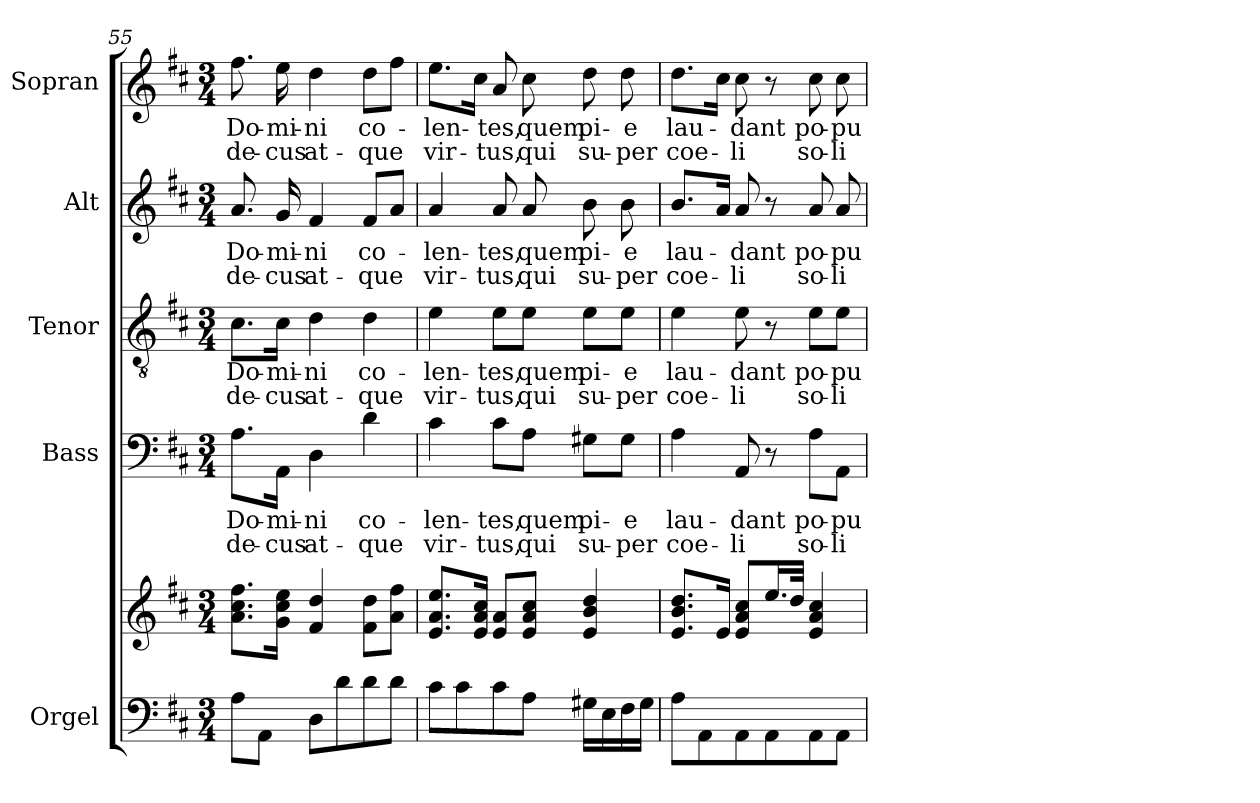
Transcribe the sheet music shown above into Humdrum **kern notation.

**kern	**kern	**kern	**text	**text	**kern	**text	**text	**kern	**text	**text	**kern	**text	**text
*part5	*part5	*part4	*part4	*part4	*part3	*part3	*part3	*part2	*part2	*part2	*part1	*part1	*part1
*staff6	*staff5	*staff4	*staff4	*staff4	*staff3	*staff3	*staff3	*staff2	*staff2	*staff2	*staff1	*staff1	*staff1
*I"Orgel	*	*I"Bass	*	*	*I"Tenor	*	*	*I"Alt	*	*	*I"Sopran	*	*
*I'Org.	*	*I'B.	*	*	*I'T.	*	*	*I'A.	*	*	*I'S.	*	*
*clefF4	*clefG2	*clefF4	*	*	*clefGv2	*	*	*clefG2	*	*	*clefG2	*	*
*k[f#c#]	*k[f#c#]	*k[f#c#]	*	*	*k[f#c#]	*	*	*k[f#c#]	*	*	*k[f#c#]	*	*
*D:	*D:	*D:	*	*	*D:	*	*	*D:	*	*	*D:	*	*
*M3/4	*M3/4	*M3/4	*	*	*M3/4	*	*	*M3/4	*	*	*M3/4	*	*
=55	=55	=55	=55	=55	=55	=55	=55	=55	=55	=55	=55	=55	=55
!	!	!	!LO:LY:b	!LO:LY:b	!	!LO:LY:b	!LO:LY:b	!	!LO:LY:b	!LO:LY:b	!	!LO:LY:b	!LO:LY:b
8A\L	8.a\ 8.cc#\ 8.ff#\L	8.A\L	Do-	de-	8.c#\L	Do-	de-	8.a/	Do-	de-	8.ff#\	Do-	de-
8AA\J	.	.	.	.	.	.	.	.	.	.	.	.	.
!	!	!	!LO:LY:b	!LO:LY:b	!	!LO:LY:b	!LO:LY:b	!	!LO:LY:b	!LO:LY:b	!	!LO:LY:b	!LO:LY:b
.	16g\ 16cc#\ 16ee\Jk	16AA\Jk	-mi-	-cus	16c#\Jk	-mi-	-cus	16g/	-mi-	-cus	16ee\	-mi-	-cus
!	!	!	!LO:LY:b	!LO:LY:b	!	!LO:LY:b	!LO:LY:b	!	!LO:LY:b	!LO:LY:b	!	!LO:LY:b	!LO:LY:b
8D\L	4f#/ 4dd/	4D\	-ni	at-	4d\	-ni	at-	4f#/	-ni	at-	4dd\	-ni	at-
8d\	.	.	.	.	.	.	.	.	.	.	.	.	.
!	!	!	!LO:LY:b	!LO:LY:b	!	!LO:LY:b	!LO:LY:b	!	!LO:LY:b	!LO:LY:b	!	!LO:LY:b	!LO:LY:b
8d\	8f#\ 8dd\L	4d\	co-	-que	4d\	co-	-que	8f#/L	co-	-que	8dd\L	co-	-que
8d\J	8a\ 8ff#\J	.	.	.	.	.	.	8a/J	.	.	8ff#\J	.	.
=56	=56	=56	=56	=56	=56	=56	=56	=56	=56	=56	=56	=56	=56
!	!	!	!LO:LY:b	!LO:LY:b	!	!LO:LY:b	!LO:LY:b	!	!LO:LY:b	!LO:LY:b	!	!LO:LY:b	!LO:LY:b
8c#\L	8.e/ 8.a/ 8.ee/L	4c#\	-len-	vir-	4e\	-len-	vir-	4a/	-len-	vir-	8.ee\L	-len-	vir-
8c#\	.	.	.	.	.	.	.	.	.	.	.	.	.
.	16e/ 16a/ 16cc#/Jk	.	.	.	.	.	.	.	.	.	16cc#\Jk	.	.
!	!	!	!LO:LY:b	!LO:LY:b	!	!LO:LY:b	!LO:LY:b	!	!LO:LY:b	!LO:LY:b	!	!LO:LY:b	!LO:LY:b
8c#\	8e/ 8a/L	8c#\L	-tes,	-tus,	8e\L	-tes,	-tus,	8a/	-tes,	-tus,	8a/	-tes,	-tus,
!	!	!	!LO:LY:b	!LO:LY:b	!	!LO:LY:b	!LO:LY:b	!	!LO:LY:b	!LO:LY:b	!	!LO:LY:b	!LO:LY:b
8A\J	8e/ 8a/ 8cc#/J	8A\J	quem	qui	8e\J	quem	qui	8a/	quem	qui	8cc#\	quem	qui
!	!	!	!LO:LY:b	!LO:LY:b	!	!LO:LY:b	!LO:LY:b	!	!LO:LY:b	!LO:LY:b	!	!LO:LY:b	!LO:LY:b
16G#X\LL	4e/ 4b/ 4dd/	8G#X\L	pi-	su-	8e\L	pi-	su-	8b\	pi-	su-	8dd\	pi-	su-
16E\	.	.	.	.	.	.	.	.	.	.	.	.	.
!	!	!	!LO:LY:b	!LO:LY:b	!	!LO:LY:b	!LO:LY:b	!	!LO:LY:b	!LO:LY:b	!	!LO:LY:b	!LO:LY:b
16F#\	.	8G#\J	-e	-per	8e\J	-e	-per	8b\	-e	-per	8dd\	-e	-per
16G#\JJ	.	.	.	.	.	.	.	.	.	.	.	.	.
=57	=57	=57	=57	=57	=57	=57	=57	=57	=57	=57	=57	=57	=57
!	!	!	!LO:LY:b	!LO:LY:b	!	!LO:LY:b	!LO:LY:b	!	!LO:LY:b	!LO:LY:b	!	!LO:LY:b	!LO:LY:b
8A\L	8.e/ 8.b/ 8.dd/L	4A\	lau-	coe-	4e\	lau-	coe-	8.b/L	lau-	coe-	8.dd\L	lau-	coe-
8AA\	.	.	.	.	.	.	.	.	.	.	.	.	.
.	16e/Jk	.	.	.	.	.	.	16a/Jk	.	.	16cc#\Jk	.	.
!	!	!	!LO:LY:b	!LO:LY:b	!	!LO:LY:b	!LO:LY:b	!	!LO:LY:b	!LO:LY:b	!	!LO:LY:b	!LO:LY:b
8AA\	8e/ 8a/ 8cc#/L	8AA/	-dant	-li	8e\	-dant	-li	8a/	-dant	-li	8cc#\	-dant	-li
8AA\	16.ee/L	8r	.	.	8r	.	.	8r	.	.	8r	.	.
.	32dd/JJk	.	.	.	.	.	.	.	.	.	.	.	.
!	!	!	!LO:LY:b	!LO:LY:b	!	!LO:LY:b	!LO:LY:b	!	!LO:LY:b	!LO:LY:b	!	!LO:LY:b	!LO:LY:b
8AA\	4e/ 4a/ 4cc#/	8A\L	po-	so-	8e\L	po-	so-	8a/	po-	so-	8cc#\	po-	so-
!	!	!	!LO:LY:b	!LO:LY:b	!	!LO:LY:b	!LO:LY:b	!	!LO:LY:b	!LO:LY:b	!	!LO:LY:b	!LO:LY:b
8AA\J	.	8AA\J	-pu-	-li-	8e\J	-pu-	-li-	8a/	-pu-	-li-	8cc#\	-pu-	-li-
=	=	=	=	=	=	=	=	=	=	=	=	=	=
*-	*-	*-	*-	*-	*-	*-	*-	*-	*-	*-	*-	*-	*-
